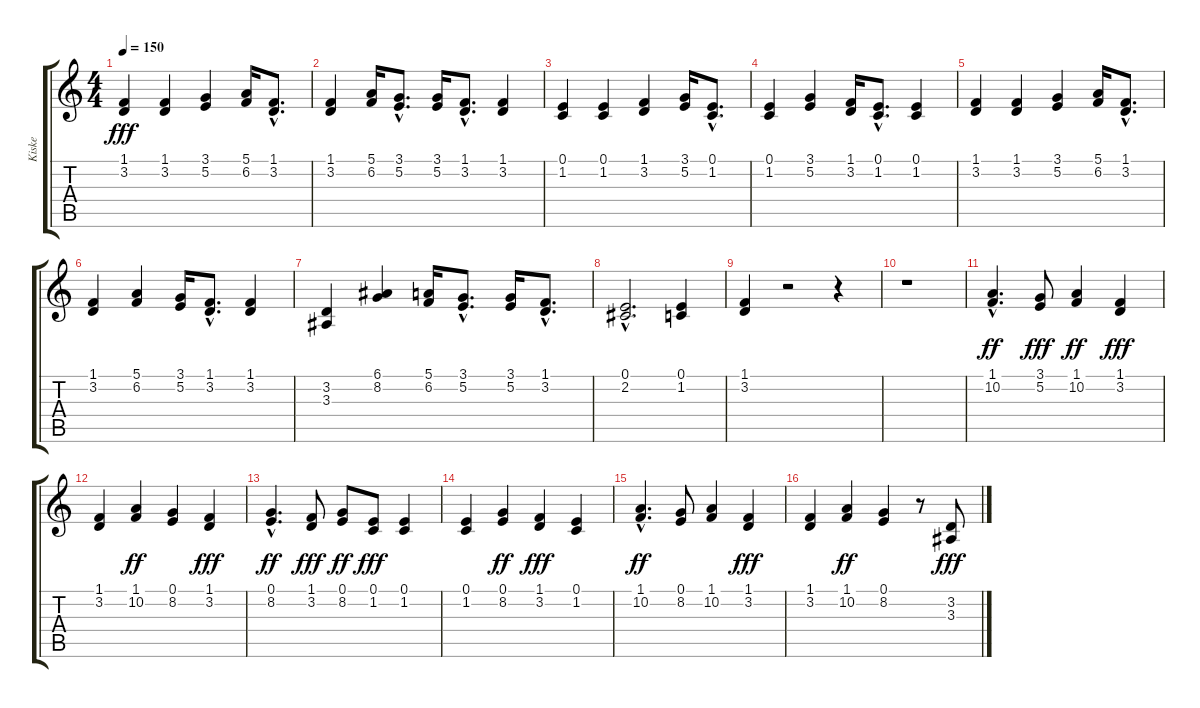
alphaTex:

\track ("Kiske" "Kiske") {instrument baritonesax}
\staff {score tabs}
\tuning (E4 B3 G3 D3 A2 E2) {hide}
\ts (4 4)
\tempo 150
\clef g2
\ks c
(1.1 3.2).4{dy fff} (1.1 3.2).4 (3.1 5.2).4 (5.1 6.2).16 (1.1{hac} 3.2{hac}).8{d} |
(1.1 3.2).4 (5.1 6.2).16 (3.1{hac} 5.2{hac}).8{d} (3.1 5.2).16 (1.1{hac} 3.2{hac}).8{d} (1.1 3.2).4 |
(0.1 1.2).4 (0.1 1.2).4 (1.1 3.2).4 (3.1 5.2).16 (0.1{hac} 1.2{hac}).8{d} |
(0.1 1.2).4 (3.1 5.2).4 (1.1 3.2).16 (0.1{hac} 1.2{hac}).8{d} (0.1 1.2).4 |
(1.1 3.2).4 (1.1 3.2).4 (3.1 5.2).4 (5.1 6.2).16 (1.1{hac} 3.2{hac}).8{d} |
(1.1 3.2).4 (5.1 6.2).4 (3.1 5.2).16 (1.1{hac} 3.2{hac}).8{d} (1.1 3.2).4 |
(3.2 3.3).4 (6.1 8.2).4 (5.1 6.2).16 (3.1{hac} 5.2{hac}).8{d} (3.1 5.2).16 (1.1{hac} 3.2{hac}).8{d} |
(0.1{hac} 2.2{hac}).2{d} (0.1 1.2).4 |
(1.1 3.2).4 r.2 r.4 |
r.1 |
(1.1{hac} 10.2{hac}).4{d dy ff} (3.1 5.2).8{dy fff} (1.1 10.2).4{dy ff} (1.1 3.2).4{dy fff} |
(1.1 3.2).4 (1.1 10.2).4{dy ff} (0.1 8.2).4 (1.1 3.2).4{dy fff} |
(0.1{hac} 8.2{hac}).4{d dy ff} (1.1 3.2).8{dy fff} (0.1 8.2).8{dy ff} (0.1 1.2).8{dy fff} (0.1 1.2).4 |
(0.1 1.2).4 (0.1 8.2).4{dy ff} (1.1 3.2).4{dy fff} (0.1 1.2).4 |
(1.1{hac} 10.2{hac}).4{d dy ff} (0.1 8.2).8 (1.1 10.2).4 (1.1 3.2).4{dy fff} |
(1.1 3.2).4 (1.1 10.2).4{dy ff} (0.1 8.2).4 r.8 (3.2 3.3).8{dy fff}
